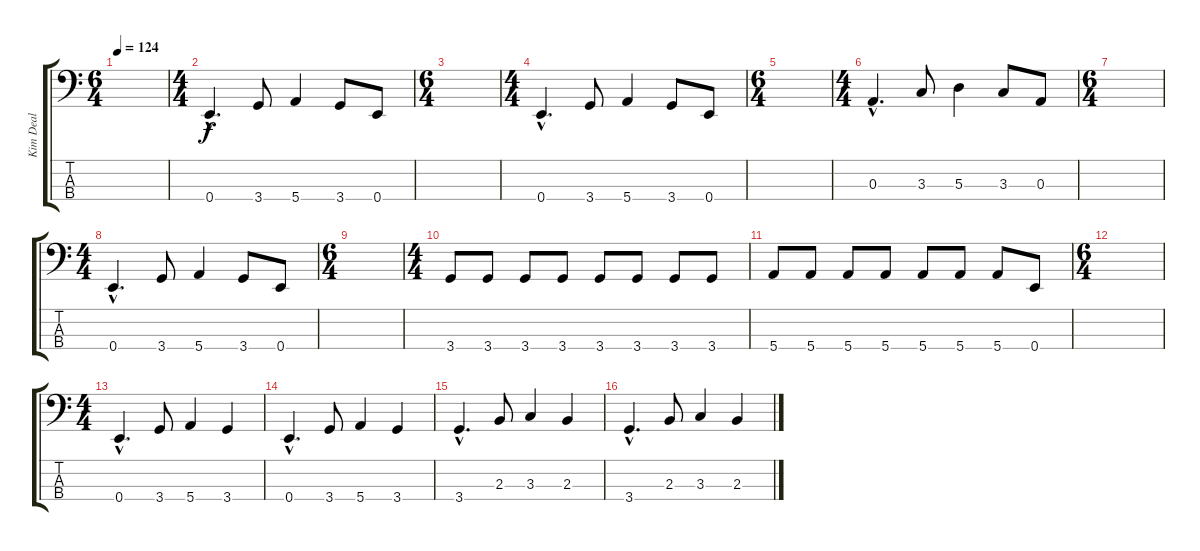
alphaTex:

\track ("Kim Deal" "Kim Deal") {instrument electricbasspick}
\staff {score tabs}
\tuning (G2 D2 A1 E1) {hide}
\ts (6 4)
\tempo 124
\clef f4
\ks c
|
\ts (4 4)
0.4{hac}.4{d} 3.4.8 5.4.4 3.4.8 0.4.8 |
\ts (6 4)
|
\ts (4 4)
0.4{hac}.4{d} 3.4.8 5.4.4 3.4.8 0.4.8 |
\ts (6 4)
|
\ts (4 4)
0.3{hac}.4{d} 3.3.8 5.3.4 3.3.8 0.3.8 |
\ts (6 4)
|
\ts (4 4)
0.4{hac}.4{d} 3.4.8 5.4.4 3.4.8 0.4.8 |
\ts (6 4)
|
\ts (4 4)
3.4.8 3.4.8 3.4.8 3.4.8 3.4.8 3.4.8 3.4.8 3.4.8 |
5.4.8 5.4.8 5.4.8 5.4.8 5.4.8 5.4.8 5.4.8 0.4.8 |
\ts (6 4)
|
\ts (4 4)
\section ("" "")
0.4{hac}.4{d} 3.4.8 5.4.4 3.4.4 |
0.4{hac}.4{d} 3.4.8 5.4.4 3.4.4 |
3.4{hac}.4{d} 2.3.8 3.3.4 2.3.4 |
3.4{hac}.4{d} 2.3.8 3.3.4 2.3.4
